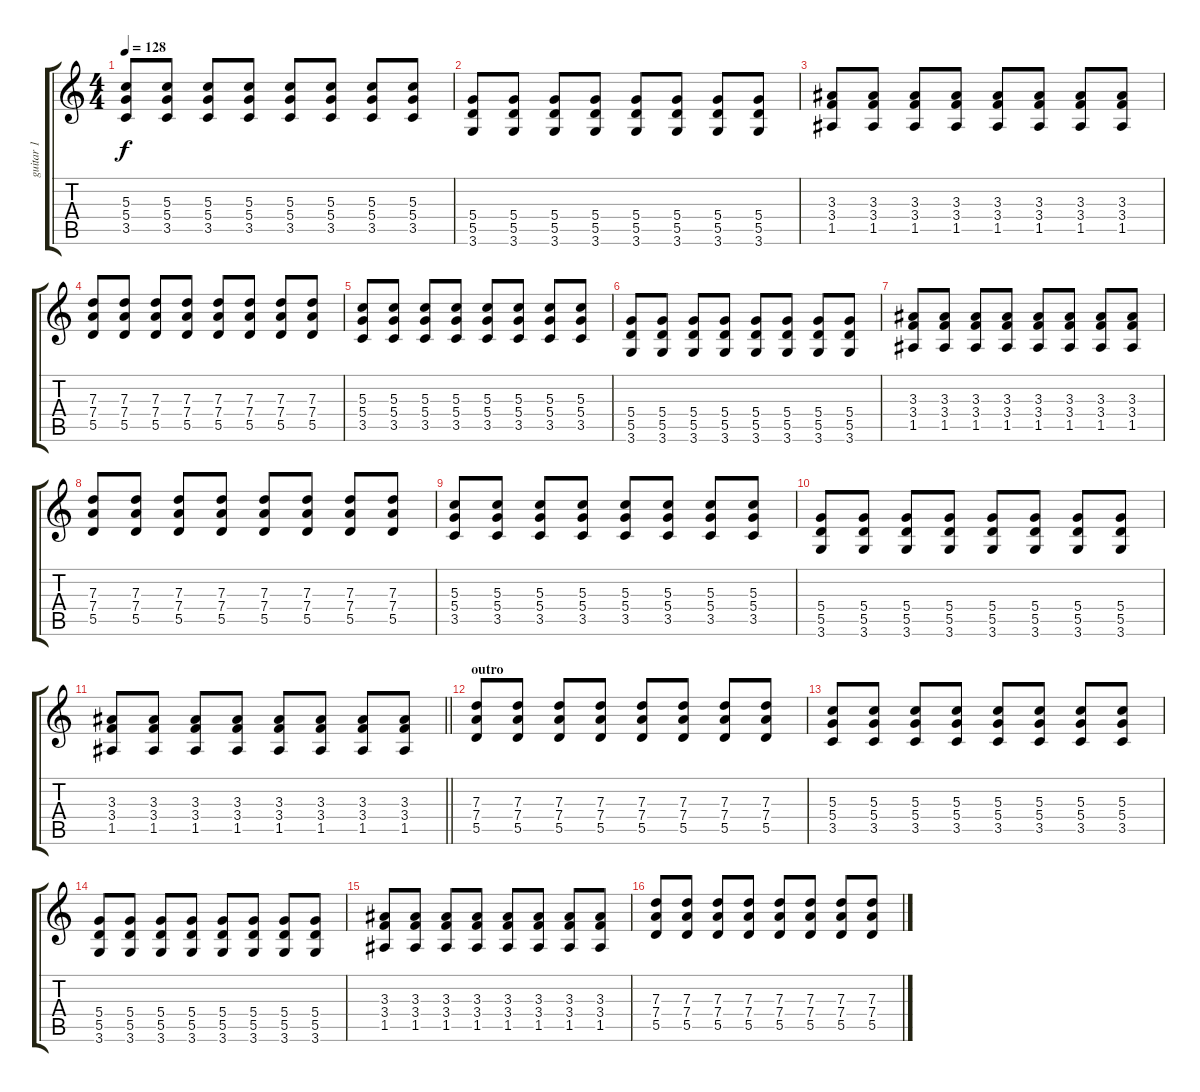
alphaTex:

\track ("guitar 1" "guitar 1") {instrument overdrivenguitar}
\staff {score tabs}
\tuning (E4 B3 G3 D3 A2 E2) {hide}
\ts (4 4)
\tempo 128
\clef g2
\ks c
(5.3 5.4 3.5).8{dy f} (5.3 5.4 3.5).8 (5.3 5.4 3.5).8 (5.3 5.4 3.5).8 (5.3 5.4 3.5).8 (5.3 5.4 3.5).8 (5.3 5.4 3.5).8 (5.3 5.4 3.5).8 |
(5.4 5.5 3.6).8 (5.4 5.5 3.6).8 (5.4 5.5 3.6).8 (5.4 5.5 3.6).8 (5.4 5.5 3.6).8 (5.4 5.5 3.6).8 (5.4 5.5 3.6).8 (5.4 5.5 3.6).8 |
(3.3 3.4 1.5).8 (3.3 3.4 1.5).8 (3.3 3.4 1.5).8 (3.3 3.4 1.5).8 (3.3 3.4 1.5).8 (3.3 3.4 1.5).8 (3.3 3.4 1.5).8 (3.3 3.4 1.5).8 |
(7.3 7.4 5.5).8 (7.3 7.4 5.5).8 (7.3 7.4 5.5).8 (7.3 7.4 5.5).8 (7.3 7.4 5.5).8 (7.3 7.4 5.5).8 (7.3 7.4 5.5).8 (7.3 7.4 5.5).8 |
(5.3 5.4 3.5).8 (5.3 5.4 3.5).8 (5.3 5.4 3.5).8 (5.3 5.4 3.5).8 (5.3 5.4 3.5).8 (5.3 5.4 3.5).8 (5.3 5.4 3.5).8 (5.3 5.4 3.5).8 |
(5.4 5.5 3.6).8 (5.4 5.5 3.6).8 (5.4 5.5 3.6).8 (5.4 5.5 3.6).8 (5.4 5.5 3.6).8 (5.4 5.5 3.6).8 (5.4 5.5 3.6).8 (5.4 5.5 3.6).8 |
(3.3 3.4 1.5).8 (3.3 3.4 1.5).8 (3.3 3.4 1.5).8 (3.3 3.4 1.5).8 (3.3 3.4 1.5).8 (3.3 3.4 1.5).8 (3.3 3.4 1.5).8 (3.3 3.4 1.5).8 |
(7.3 7.4 5.5).8 (7.3 7.4 5.5).8 (7.3 7.4 5.5).8 (7.3 7.4 5.5).8 (7.3 7.4 5.5).8 (7.3 7.4 5.5).8 (7.3 7.4 5.5).8 (7.3 7.4 5.5).8 |
(5.3 5.4 3.5).8 (5.3 5.4 3.5).8 (5.3 5.4 3.5).8 (5.3 5.4 3.5).8 (5.3 5.4 3.5).8 (5.3 5.4 3.5).8 (5.3 5.4 3.5).8 (5.3 5.4 3.5).8 |
(5.4 5.5 3.6).8 (5.4 5.5 3.6).8 (5.4 5.5 3.6).8 (5.4 5.5 3.6).8 (5.4 5.5 3.6).8 (5.4 5.5 3.6).8 (5.4 5.5 3.6).8 (5.4 5.5 3.6).8 |
\barLineRight lightlight
(3.3 3.4 1.5).8 (3.3 3.4 1.5).8 (3.3 3.4 1.5).8 (3.3 3.4 1.5).8 (3.3 3.4 1.5).8 (3.3 3.4 1.5).8 (3.3 3.4 1.5).8 (3.3 3.4 1.5).8 |
\section ("" "outro")
(7.3 7.4 5.5).8 (7.3 7.4 5.5).8 (7.3 7.4 5.5).8 (7.3 7.4 5.5).8 (7.3 7.4 5.5).8 (7.3 7.4 5.5).8 (7.3 7.4 5.5).8 (7.3 7.4 5.5).8 |
(5.3 5.4 3.5).8 (5.3 5.4 3.5).8 (5.3 5.4 3.5).8 (5.3 5.4 3.5).8 (5.3 5.4 3.5).8 (5.3 5.4 3.5).8 (5.3 5.4 3.5).8 (5.3 5.4 3.5).8 |
(5.4 5.5 3.6).8 (5.4 5.5 3.6).8 (5.4 5.5 3.6).8 (5.4 5.5 3.6).8 (5.4 5.5 3.6).8 (5.4 5.5 3.6).8 (5.4 5.5 3.6).8 (5.4 5.5 3.6).8 |
(3.3 3.4 1.5).8 (3.3 3.4 1.5).8 (3.3 3.4 1.5).8 (3.3 3.4 1.5).8 (3.3 3.4 1.5).8 (3.3 3.4 1.5).8 (3.3 3.4 1.5).8 (3.3 3.4 1.5).8 |
(7.3 7.4 5.5).8 (7.3 7.4 5.5).8 (7.3 7.4 5.5).8 (7.3 7.4 5.5).8 (7.3 7.4 5.5).8 (7.3 7.4 5.5).8 (7.3 7.4 5.5).8 (7.3 7.4 5.5).8
